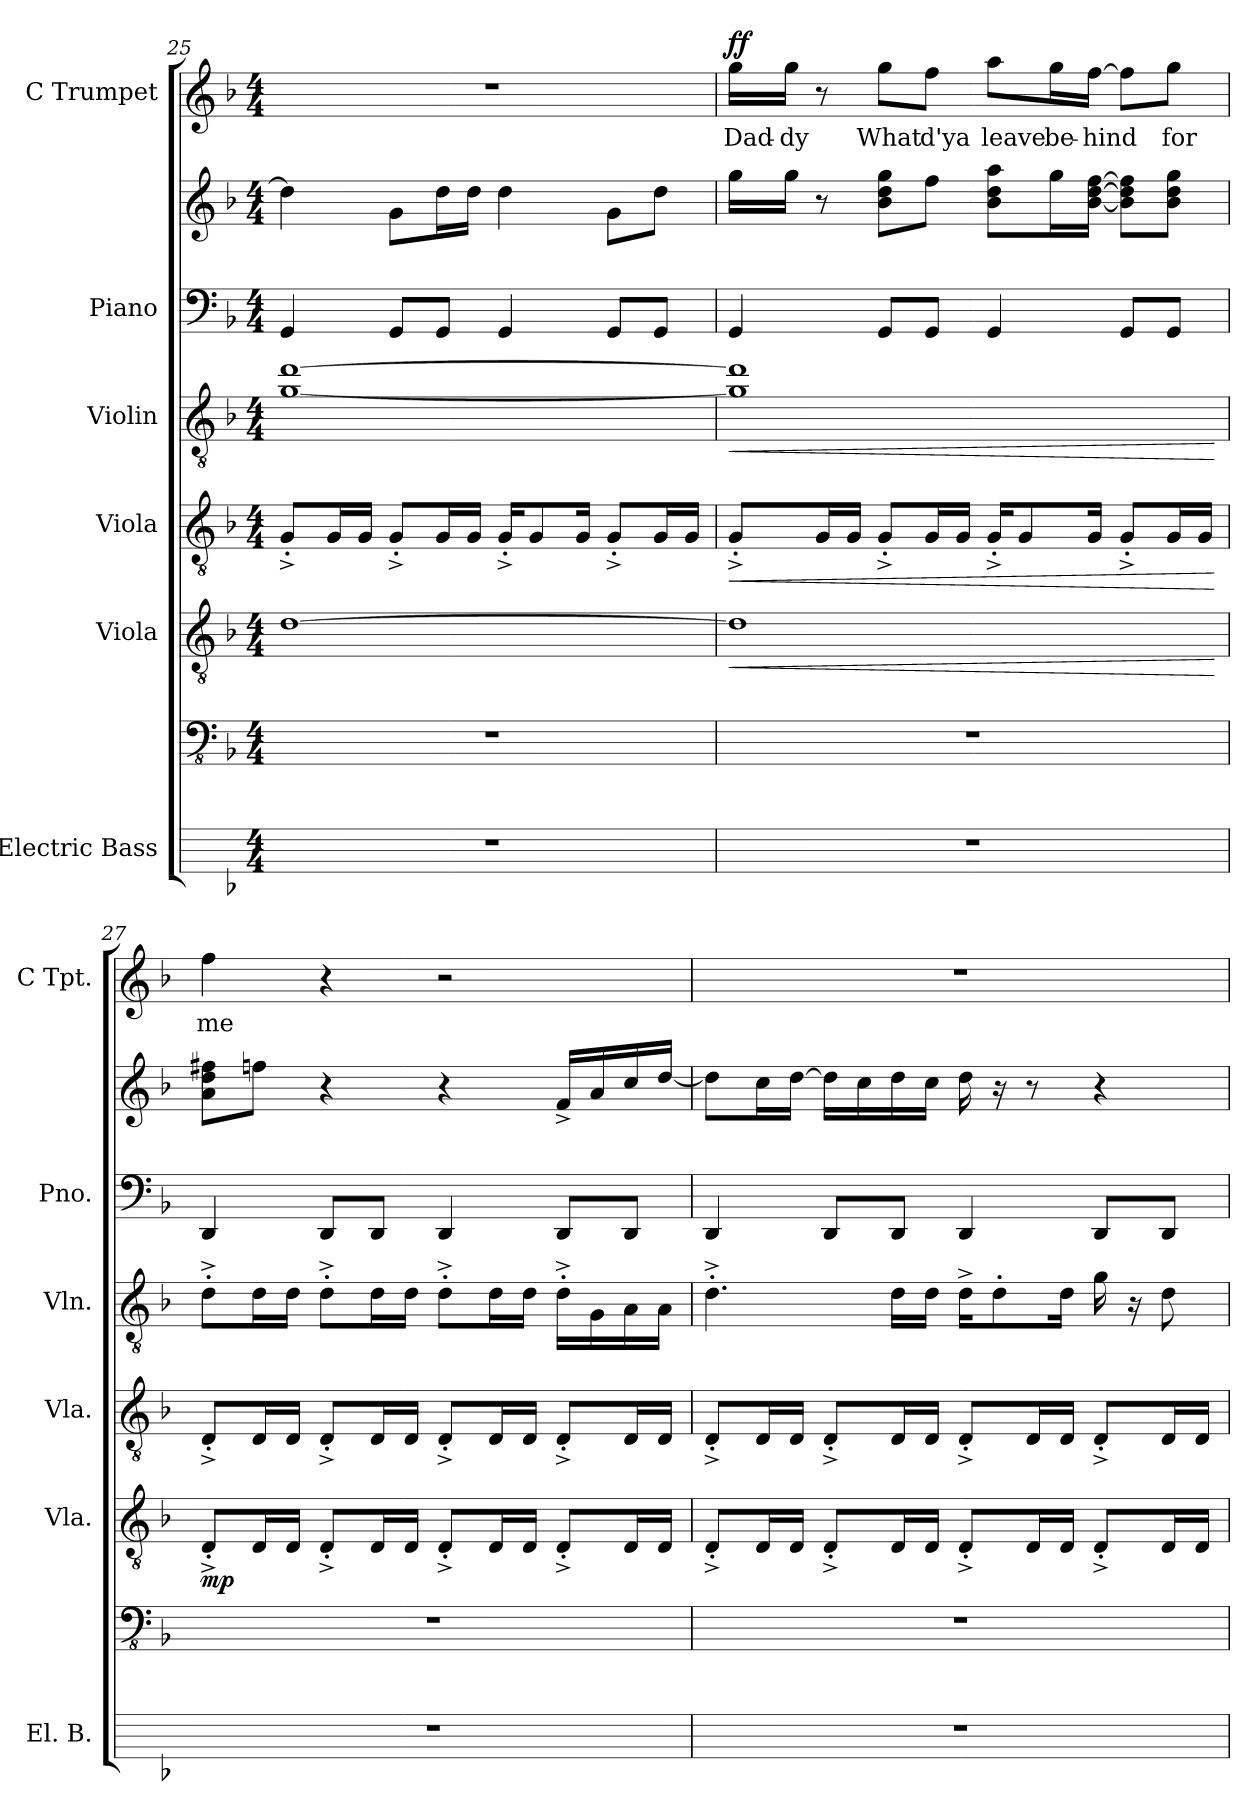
**kern	**kern	**kern	**dynam	**kern	**dynam	**kern	**dynam	**kern	**kern	**kern	**text	**dynam
*part6	*part6	*part5	*part5	*part4	*part4	*part3	*part3	*part2	*part2	*part1	*part1	*part1
*staff8	*staff7	*staff6	*staff6	*staff5	*staff5	*staff4	*staff4	*staff3	*staff2	*staff1	*staff1	*staff1
*I"Electric Bass	*	*I"Viola	*	*I"Viola	*	*I"Violin	*	*I"Piano	*	*I"C Trumpet	*	*
*I'El. B.	*	*I'Vla.	*	*I'Vla.	*	*I'Vln.	*	*I'Pno.	*	*I'C Tpt.	*	*
*	*clefFv4	*clefGv2	*	*clefGv2	*	*clefGv2	*	*clefF4	*clefG2	*clefG2	*	*
*k[b-]	*k[b-]	*k[b-]	*	*k[b-]	*	*k[b-]	*	*k[b-]	*k[b-]	*k[b-]	*	*
*M4/4	*M4/4	*M4/4	*	*M4/4	*	*M4/4	*	*M4/4	*M4/4	*M4/4	*	*
=25	=25	=25	=25	=25	=25	=25	=25	=25	=25	=25	=25	=25
1r	1r	[1d	.	8G'^/L	.	[1g [1dd	.	4GG/	4dd\]	1r	.	.
.	.	.	.	16G/L	.	.	.	.	.	.	.	.
.	.	.	.	16G/JJ	.	.	.	.	.	.	.	.
.	.	.	.	8G'^/L	.	.	.	8GG/L	8g\L	.	.	.
.	.	.	.	16G/L	.	.	.	8GG/J	16dd\L	.	.	.
.	.	.	.	16G/JJ	.	.	.	.	16dd\JJ	.	.	.
.	.	.	.	16G'^/KL	.	.	.	4GG/	4dd\	.	.	.
.	.	.	.	8G/	.	.	.	.	.	.	.	.
.	.	.	.	16G/Jk	.	.	.	.	.	.	.	.
.	.	.	.	8G'^/L	.	.	.	8GG/L	8g\L	.	.	.
.	.	.	.	16G/L	.	.	.	8GG/J	8dd\J	.	.	.
.	.	.	.	16G/JJ	.	.	.	.	.	.	.	.
!!LO:PB:g=z
=26	=26	=26	=26	=26	=26	=26	=26	=26	=26	=26	=26	=26
!	!	!	!LO:HP:b	!	!LO:HP:b	!	!LO:HP:b	!	!	!	!	!LO:DY:b
1r	1r	1d]	<	8G'^/L	<	1g] 1dd]	<	4GG/	16gg\LL	16gg\LL	Dad-	ff
.	.	.	.	.	.	.	.	.	16gg\JJ	16gg\JJ	-dy	.
.	.	.	.	16G/L	.	.	.	.	8r	8r	.	.
.	.	.	.	16G/JJ	.	.	.	.	.	.	.	.
.	.	.	.	8G'^/L	.	.	.	8GG/L	8b-\ 8dd\ 8gg\L	8gg\L	What	.
.	.	.	.	16G/L	.	.	.	8GG/J	8ff\J	8ff\J	d'ya	.
.	.	.	.	16G/JJ	.	.	.	.	.	.	.	.
.	.	.	.	16G'^/KL	.	.	.	4GG/	8b-\ 8dd\ 8aa\L	8aa\L	leave	.
.	.	.	.	8G/	.	.	.	.	.	.	.	.
.	.	.	.	.	.	.	.	.	16gg\L	16gg\L	be-	.
.	.	.	.	16G/Jk	.	.	.	.	[16b-\ [16dd\ [16ff\JJ	[16ff\JJ	-hind	.
.	.	.	.	8G'^/L	.	.	.	8GG/L	8b-\] 8dd\] 8ff\]L	8ff\L]	.	.
.	.	.	.	16G/L	.	.	.	8GG/J	8b-\ 8dd\ 8gg\J	8gg\J	for	.
.	.	.	.	16G/JJ	.	.	.	.	.	.	.	.
.	.	.	[	.	[	.	[	.	.	.	.	.
=27	=27	=27	=27	=27	=27	=27	=27	=27	=27	=27	=27	=27
!	!	!	!LO:DY:b	!	!	!	!	!	!	!	!	!
1r	1r	8D'^/L	mp	8D'^/L	.	8d'^\L	.	4DD/	8a\ 8dd\ 8ff#X\L	4ff\	me	.
.	.	16D/L	.	16D/L	.	16d\L	.	.	8ffn\J	.	.	.
.	.	16D/JJ	.	16D/JJ	.	16d\JJ	.	.	.	.	.	.
.	.	8D'^/L	.	8D'^/L	.	8d'^\L	.	8DD/L	4r	4r	.	.
.	.	16D/L	.	16D/L	.	16d\L	.	8DD/J	.	.	.	.
.	.	16D/JJ	.	16D/JJ	.	16d\JJ	.	.	.	.	.	.
.	.	8D'^/L	.	8D'^/L	.	8d'^\L	.	4DD/	4r	2r	.	.
.	.	16D/L	.	16D/L	.	16d\L	.	.	.	.	.	.
.	.	16D/JJ	.	16D/JJ	.	16d\JJ	.	.	.	.	.	.
.	.	8D'^/L	.	8D'^/L	.	16d^'\LL	.	8DD/L	16f^/LL	.	.	.
.	.	.	.	.	.	16G\	.	.	16a/	.	.	.
.	.	16D/L	.	16D/L	.	16A\	.	8DD/J	16cc/	.	.	.
.	.	16D/JJ	.	16D/JJ	.	16A\JJ	.	.	[16dd/JJ	.	.	.
=28	=28	=28	=28	=28	=28	=28	=28	=28	=28	=28	=28	=28
1r	1r	8D'^/L	.	8D'^/L	.	4.d'^\	.	4DD/	8dd\L]	1r	.	.
.	.	16D/L	.	16D/L	.	.	.	.	16cc\L	.	.	.
.	.	16D/JJ	.	16D/JJ	.	.	.	.	[16dd\JJ	.	.	.
.	.	8D'^/L	.	8D'^/L	.	.	.	8DD/L	16dd\LL]	.	.	.
.	.	.	.	.	.	.	.	.	16cc\	.	.	.
.	.	16D/L	.	16D/L	.	16d\LL	.	8DD/J	16dd\	.	.	.
.	.	16D/JJ	.	16D/JJ	.	16d\JJ	.	.	16cc\JJ	.	.	.
.	.	8D'^/L	.	8D'^/L	.	16d^\KL	.	4DD/	16dd\	.	.	.
.	.	.	.	.	.	8d'\	.	.	16r	.	.	.
.	.	16D/L	.	16D/L	.	.	.	.	8r	.	.	.
.	.	16D/JJ	.	16D/JJ	.	16d\Jk	.	.	.	.	.	.
.	.	8D'^/L	.	8D'^/L	.	16g\	.	8DD/L	4r	.	.	.
.	.	.	.	.	.	16r	.	.	.	.	.	.
.	.	16D/L	.	16D/L	.	8d\	.	8DD/J	.	.	.	.
.	.	16D/JJ	.	16D/JJ	.	.	.	.	.	.	.	.
=	=	=	=	=	=	=	=	=	=	=	=	=
*-	*-	*-	*-	*-	*-	*-	*-	*-	*-	*-	*-	*-
